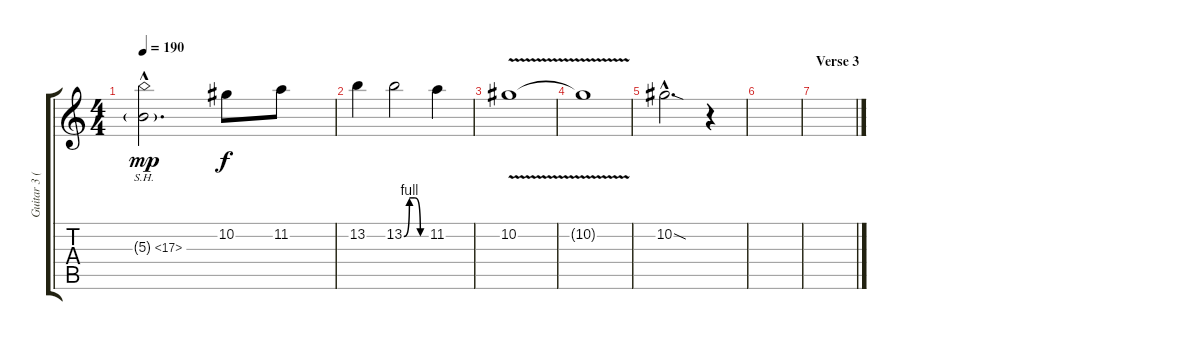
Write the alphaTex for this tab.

\track ("Guitar 3 (Solo) " "Guitar 3 (") {instrument distortionguitar}
\staff {score tabs}
\tuning (Eb4 Bb3 Gb3 Db3 Ab2 Eb2) {hide}
\ts (4 4)
\tempo 190
\clef g2
\ks c
5.3{sh 12 g hac}.2{d dy mp} 10.2.8{dy f balance 14} 11.2.8 |
13.2.4 13.2{be (custom 0 0 15 4 30 4 45 0 60 0)}.2{volume 16 balance 8} 11.2.4 |
10.2{v}.1 |
10.2{t}.1 |
10.2{sod hac}.2{d} r.4 |
|
\section ("" "Verse 3")
